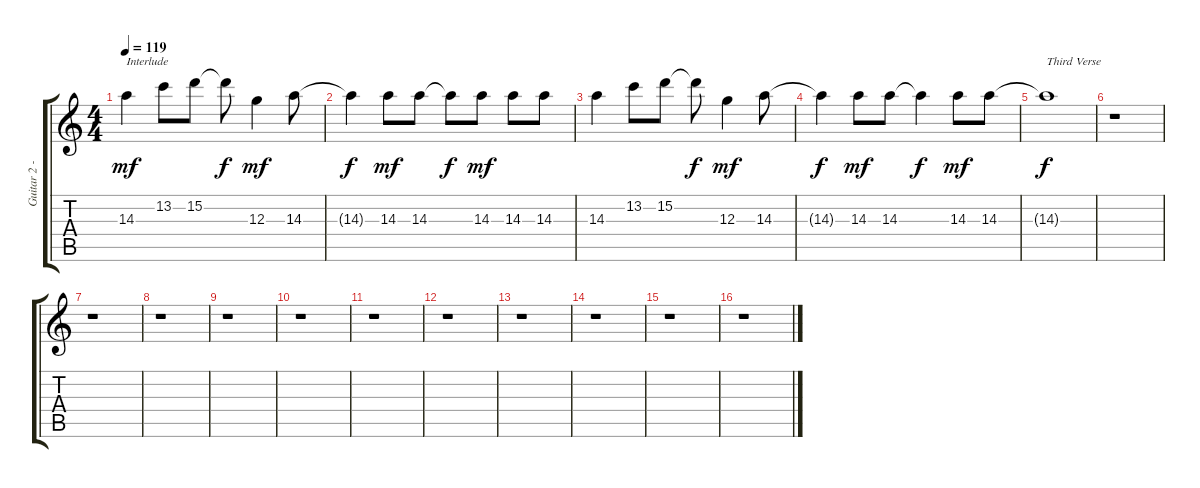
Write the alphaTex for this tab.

\track ("Guitar 2 - Clean " "Guitar 2 -") {instrument electricguitarclean}
\staff {score tabs}
\tuning (E4 B3 G3 D3 A2 E2) {hide}
\ts (4 4)
\tempo 119
\clef g2
\ks c
14.3.4{txt "Interlude" dy mf} 13.2.8 15.2.8 15.2{t}.8{dy f} 12.3.4{dy mf} 14.3.8 |
14.3{t}.4{dy f} 14.3.8{dy mf} 14.3.8 14.3{t}.8{dy f} 14.3.8{dy mf} 14.3.8 14.3.8 |
14.3.4 13.2.8 15.2.8 15.2{t}.8{dy f} 12.3.4{dy mf} 14.3.8 |
14.3{t}.4{dy f} 14.3.8{dy mf} 14.3.8 14.3{t}.4{dy f} 14.3.8{dy mf} 14.3.8 |
14.3{t}.1{txt "Third Verse" dy f} |
r.1 |
r.1 |
r.1 |
r.1 |
r.1 |
r.1 |
r.1 |
r.1 |
r.1 |
r.1 |
r.1
